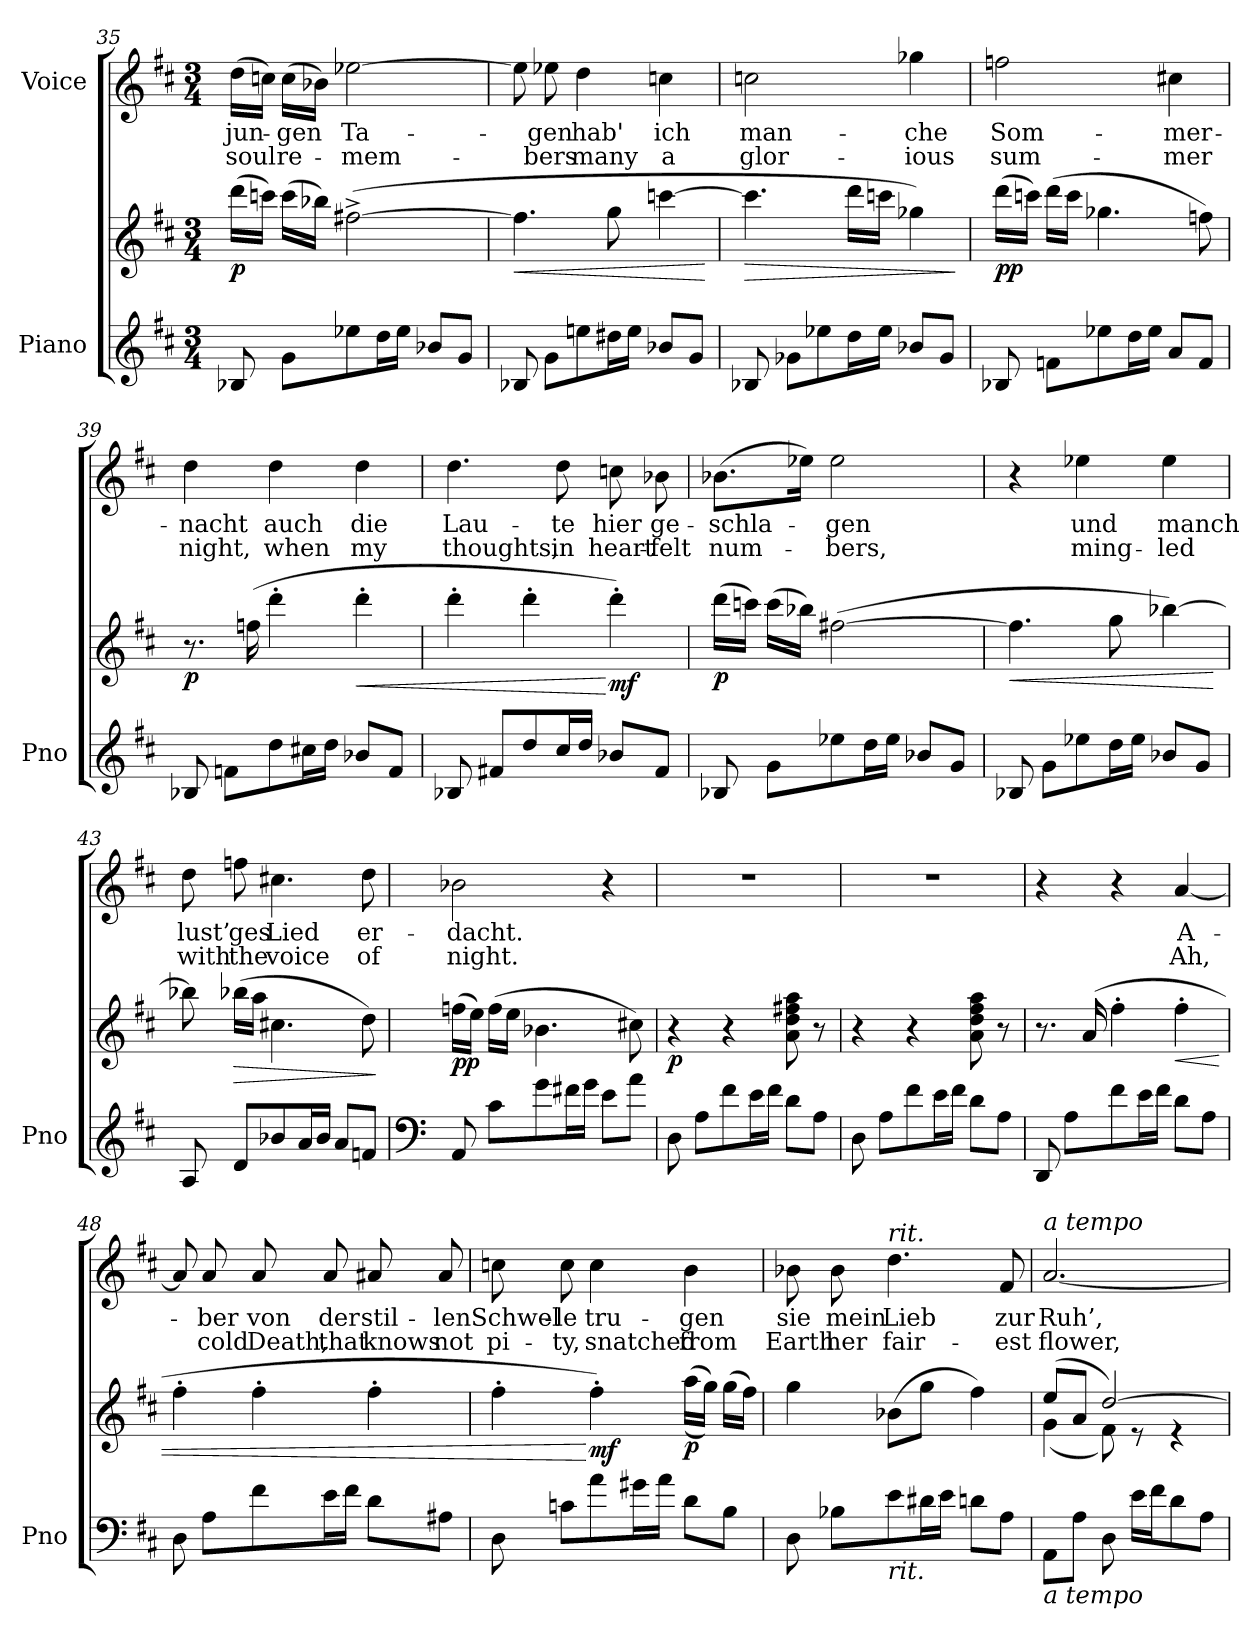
**kern	**kern	**dynam	**kern	**text	**text
*part2	*part2	*part2	*part1	*part1	*part1
*staff3	*staff2	*staff2/3	*staff1	*staff1	*staff1
*I"Piano	*	*	*I"Voice	*	*
*I'Pno	*	*	*	*	*
*clefG2	*clefG2	*	*clefG2	*	*
*k[f#c#]	*k[f#c#]	*	*k[f#c#]	*	*
*M3/4	*M3/4	*	*M3/4	*	*
=35	=35	=35	=35	=35	=35
!	!	!LO:DY:b	!	!LO:LY:b	!LO:LY:b
8B-X/	(16ddd\LL	p	(16dd\LL	jun-	soul
.	16cccn\JJ)	.	16ccn\JJ)	.	.
!	!	!	!	!LO:LY:b	!LO:LY:b
8g\L	(16ccc\LL	.	(16cc\LL	-gen	re-
.	16bb-X\JJ)	.	16b-X\JJ)	.	.
!	!	!	!	!LO:LY:b	!LO:LY:b
8ee-X\	([2ff#X^\	.	[2ee-X\	Ta-	-mem-
16dd\L	.	.	.	.	.
16ee-\JJ	.	.	.	.	.
8b-X/L	.	.	.	.	.
8g/J	.	.	.	.	.
=36	=36	=36	=36	=36	=36
!	!	!LO:HP:b	!	!	!
8B-X/	4.ff#\]	<	8ee-\]	.	.
!	!	!	!	!LO:LY:b	!LO:LY:b
8g\L	.	.	8ee-X\	-gen	-bers
!	!	!	!	!LO:LY:b	!LO:LY:b
8een\	.	.	4dd\	hab'	many
16dd#X\L	8gg\	.	.	.	.
16ee\JJ	.	.	.	.	.
!	!	!	!	!LO:LY:b	!LO:LY:b
8b-X/L	[4cccn\	.	4ccn\	ich	a
8g/J	.	.	.	.	.
.	.	[	.	.	.
!!LO:LB:g=z
=37	=37	=37	=37	=37	=37
!	!	!LO:HP:b	!	!LO:LY:b	!LO:LY:b
8B-X/	4.cccn\]	>	2ccn\	man-	glor-
8g-X\L	.	.	.	.	.
8ee-X\	.	.	.	.	.
16dd\L	16ddd\LL	.	.	.	.
16ee-\JJ	16ccc\JJ	.	.	.	.
!	!	!	!	!LO:LY:b	!LO:LY:b
8b-X/L	4gg-X\)	.	4gg-X\	-che	-ious
8g-/J	.	.	.	.	.
.	.	]	.	.	.
=38	=38	=38	=38	=38	=38
!	!	!LO:DY:b	!	!LO:LY:b	!LO:LY:b
8B-X/	(16ddd\LL	pp	2ffn\	Som-	sum-
.	16cccn\JJ)	.	.	.	.
8fn\L	(16ddd\LL	.	.	.	.
.	16ccc\JJ	.	.	.	.
8ee-X\	4.gg-X\	.	.	.	.
16dd\L	.	.	.	.	.
16ee-\JJ	.	.	.	.	.
!	!	!	!	!LO:LY:b	!LO:LY:b
8a/L	.	.	4cc#X\	-mer-	-mer
8f/J	8ffn\)	.	.	.	.
=39	=39	=39	=39	=39	=39
!	!	!LO:DY:b	!	!LO:LY:b	!LO:LY:b
8B-X/	8.r	p	4dd\	-nacht	night,
8fn\L	.	.	.	.	.
.	(16ffn\	.	.	.	.
!	!	!	!	!LO:LY:b	!LO:LY:b
8dd\	4ddd'\	.	4dd\	auch	when
16cc#X\L	.	.	.	.	.
16dd\JJ	.	.	.	.	.
!	!	!LO:HP:b	!	!LO:LY:b	!LO:LY:b
8b-X/L	4ddd'\	<	4dd\	die	my
8f/J	.	.	.	.	.
!!LO:PB:g=z
=40	=40	=40	=40	=40	=40
!	!	!	!	!LO:LY:b	!LO:LY:b
8B-X/	4ddd'\	.	4.dd\	Lau-	thoughts,
8f#X/L	.	.	.	.	.
8dd/	4ddd'\	.	.	.	.
!	!	!	!	!LO:LY:b	!LO:LY:b
16cc#/L	.	.	8dd\	-te	in
16dd/JJ	.	.	.	.	.
!	!	!LO:DY:n=1:b	!	!LO:LY:b	!LO:LY:b
8b-X/L	4ddd'\)	[ mf	8ccn\	hier	heart-
!	!	!	!	!LO:LY:b	!LO:LY:b
8f#/J	.	.	8b-X\	ge-	-felt
=41	=41	=41	=41	=41	=41
!	!	!LO:DY:b	!	!LO:LY:b	!LO:LY:b
8B-X/	(16ddd\LL	p	(8.b-X\L	-schla-	num-
.	16cccn\JJ)	.	.	.	.
8g\L	(16ccc\LL	.	.	.	.
.	16bb-X\JJ)	.	16ee-X\Jk)	.	.
!	!	!	!	!LO:LY:b	!LO:LY:b
8ee-X\	([2ff#X\	.	2ee-\	-gen	-bers,
16dd\L	.	.	.	.	.
16ee-\JJ	.	.	.	.	.
8b-X/L	.	.	.	.	.
8g/J	.	.	.	.	.
=42	=42	=42	=42	=42	=42
!	!	!LO:HP:b	!	!	!
8B-X/	4.ff#\]	<	4r	.	.
8g\L	.	.	.	.	.
!	!	!	!	!LO:LY:b	!LO:LY:b
8ee-X\	.	.	4ee-X\	und	ming-
16dd\L	8gg\	.	.	.	.
16ee-\JJ	.	.	.	.	.
!	!	!	!	!LO:LY:b	!LO:LY:b
8b-X/L	[4bb-X\)	.	4ee-\	manch	-led
8g/J	.	.	.	.	.
.	.	[	.	.	.
!!LO:LB:g=z
=43	=43	=43	=43	=43	=43
!	!	!	!	!LO:LY:b	!LO:LY:b
8A/	8bb-X\]	.	8dd\	lust’	with
!	!	!LO:HP:b	!	!LO:LY:b	!LO:LY:b
8d/L	(16bb-X\LL	>	8ffn\	ges	the
.	16aa\JJ	.	.	.	.
!	!	!	!	!LO:LY:b	!LO:LY:b
8b-X/	4.cc#X\	.	4.cc#X\	Lied	voice
16a/L	.	.	.	.	.
16b-/JJ	.	.	.	.	.
8a/L	.	.	.	.	.
!	!	!	!	!LO:LY:b	!LO:LY:b
8fn/J	8dd\)	.	8dd\	er-	of
.	.	]	.	.	.
=44	=44	=44	=44	=44	=44
*clefF4	*	*	*	*	*
!	!	!LO:DY:b	!	!LO:LY:b	!LO:LY:b
8AA/	(16ffn\LL	pp	2b-X\	-dacht.	night.
.	16ee\JJ)	.	.	.	.
8c#\L	(16ff\LL	.	.	.	.
.	16ee\JJ	.	.	.	.
8g\	4.b-X\	.	.	.	.
16f#X\L	.	.	.	.	.
16g\JJ	.	.	.	.	.
8e\L	.	.	4r	.	.
8a\J	8cc#X\)	.	.	.	.
=45	=45	=45	=45	=45	=45
!	!	!LO:DY:b	!	!	!
8D\	4r	p	2.r	.	.
8A\L	.	.	.	.	.
8f#\	4r	.	.	.	.
16e\L	.	.	.	.	.
16f#\JJ	.	.	.	.	.
8d\L	8a\ 8dd\ 8ff#X\ 8aa\	.	.	.	.
8A\J	8r	.	.	.	.
=46	=46	=46	=46	=46	=46
8D\	4r	.	2.r	.	.
8A\L	.	.	.	.	.
8f#\	4r	.	.	.	.
16e\L	.	.	.	.	.
16f#\JJ	.	.	.	.	.
8d\L	8a\ 8dd\ 8ff#\ 8aa\	.	.	.	.
8A\J	8r	.	.	.	.
!!LO:LB:g=z
=47	=47	=47	=47	=47	=47
8DD/	8.r	.	4r	.	.
!	!	!LO:DY:b=2	!	!	!
!	!	!LO:DY:n=1:b=2	!	!	!
8A\L	.	other-dynamics pp	.	.	.
!	!	!LO:DY:n=2:b	!	!	!
!	!	!LO:DY:n=3:b	!	!	!
.	(16a/	p other-dynamics	.	.	.
8f#\	4ff#'\	.	4r	.	.
16e\L	.	.	.	.	.
16f#\JJ	.	.	.	.	.
!	!	!LO:HP:b	!	!LO:LY:b	!LO:LY:b
8d\L	4ff#'\	<	[4a/	A-	Ah,
8A\J	.	.	.	.	.
=48	=48	=48	=48	=48	=48
8D\	4ff#'\	.	8a/]	.	.
!	!	!	!	!LO:LY:b	!LO:LY:b
8A\L	.	.	8a/	-ber	cold
!	!	!	!	!LO:LY:b	!LO:LY:b
8f#\	4ff#'\	.	8a/	von	Death,
!	!	!	!	!LO:LY:b	!LO:LY:b
16e\L	.	.	8a/	der	that
16f#\JJ	.	.	.	.	.
!	!	!	!	!LO:LY:b	!LO:LY:b
8d\L	4ff#'\	.	8a#X/	stil-	knows
!	!	!	!	!LO:LY:b	!LO:LY:b
8A#X\J	.	.	8a#/	-len	not
=49	=49	=49	=49	=49	=49
!	!	!	!	!LO:LY:b	!LO:LY:b
8D\	4ff#'\	.	8ccn\	Schwel-	pi-
!	!	!	!	!LO:LY:b	!LO:LY:b
8cn\L	.	.	8cc\	-le	-ty,
!	!	!LO:DY:n=1:b	!	!LO:LY:b	!LO:LY:b
8a\	4ff#'\)	[ mf	4cc\	tru-	snatched
16g#X\L	.	.	.	.	.
16a\JJ	.	.	.	.	.
!	!	!LO:DY:n=2:b	!	!LO:LY:b	!LO:LY:b
8d\L	((16aa\LL	p	4b\	-gen	from
.	16gg\JJ))	.	.	.	.
8B\J	(16gg\LL	.	.	.	.
.	16ff#\JJ)	.	.	.	.
!!LO:LB:g=z
=50	=50	=50	=50	=50	=50
!	!	!	!	!LO:LY:b	!LO:LY:b
8D\	4gg\	.	8b-X\	sie	Earth
!	!	!	!	!LO:LY:b	!LO:LY:b
8B-X\L	.	.	8b-\	mein	her
!	!	!	!LO:TX:a:i:t=rit.	!	!
!LO:TX:b:i:t=rit.	!	!	!	!	!
!	!	!	!	!LO:LY:b	!LO:LY:b
8e\	(8b-X\L	.	4.dd\	Lieb	fair--
16d#X\L	8gg\J	.	.	.	.
16e\JJ	.	.	.	.	.
8dn\L	4ff#\)	.	.	.	.
!	!	!	!	!LO:LY:b	!LO:LY:b
8A\J	.	.	8f#/	zur	-est
=51	=51	=51	=51	=51	=51
*	*^	*	*	*	*
!	!	!	!	!LO:TX:a:i:t=a tempo	!	!
!LO:TX:b:i:t=a tempo	!	!	!	!	!	!
!	!	!	!	!	!LO:LY:b	!LO:LY:b
8AA\L	(8ee/L	(4g\	.	[2.a/	Ruh’,	flower,
8A\J	8a/J	.	.	.	.	.
8D\	[2dd/)	8f#\)	.	.	.	.
16e\LL	.	8r	.	.	.	.
16f#\J	.	.	.	.	.	.
8d\	.	4r	.	.	.	.
8A\J	.	.	.	.	.	.
*	*v	*v	*	*	*	*
=	=	=	=	=	=
*-	*-	*-	*-	*-	*-
